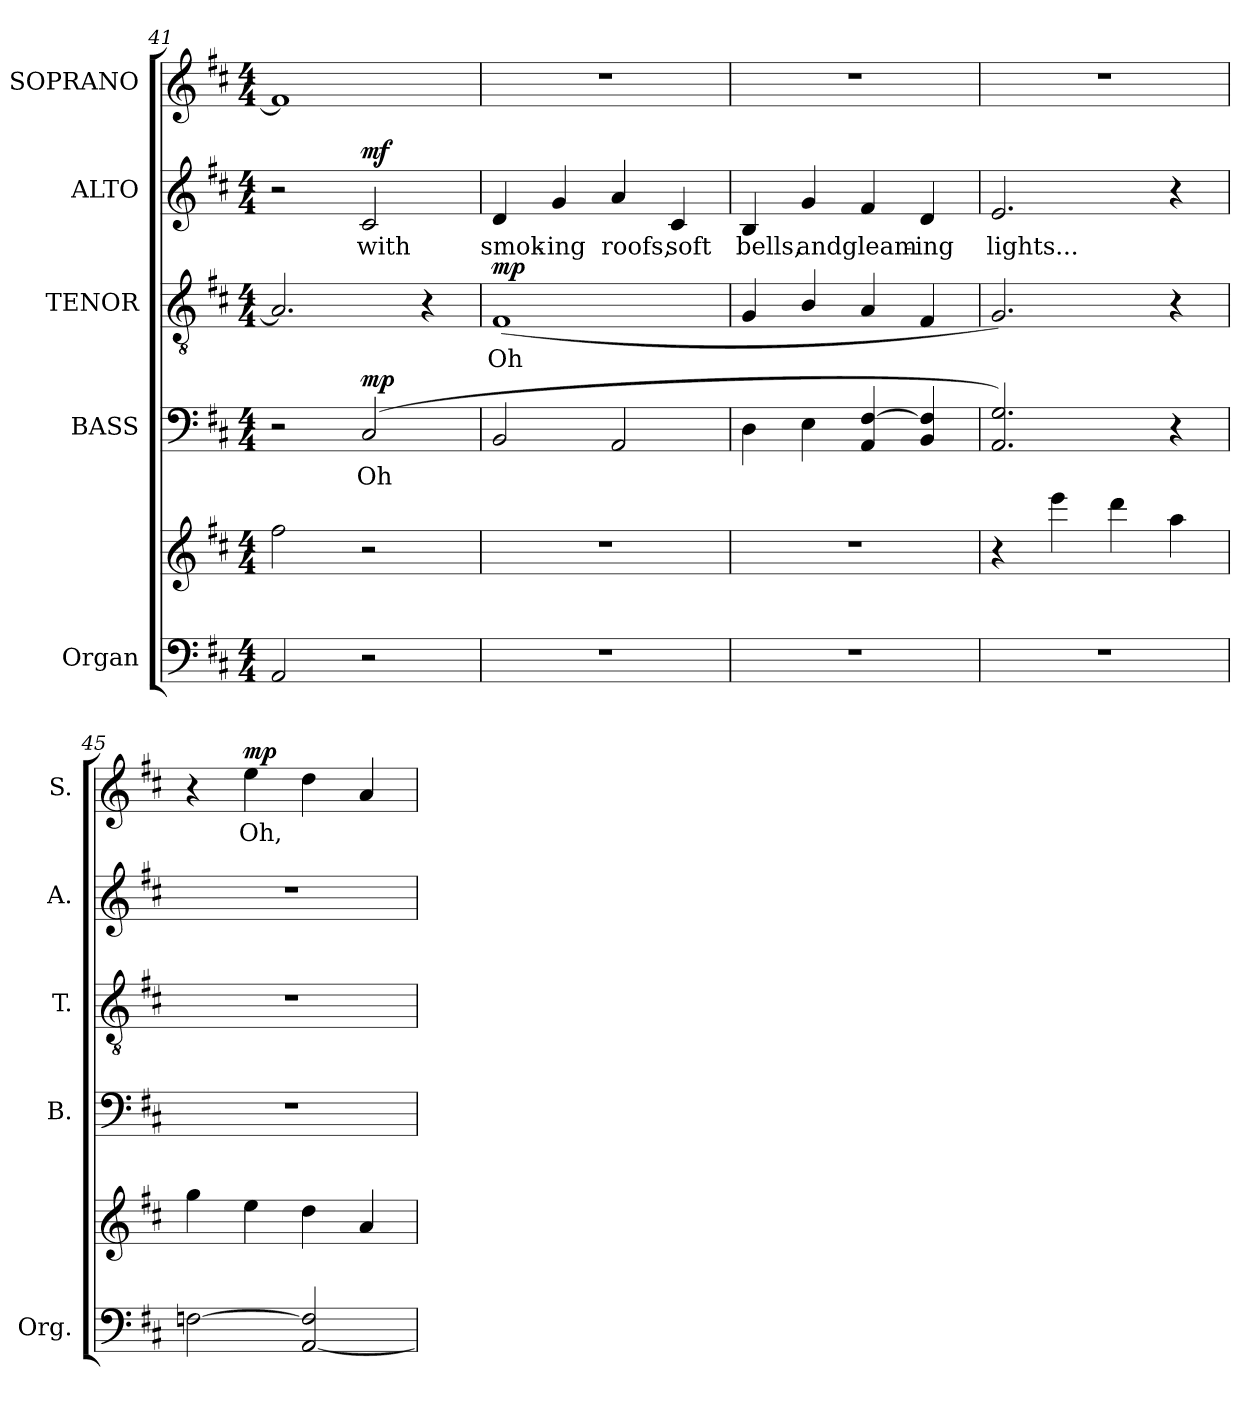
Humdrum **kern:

**kern	**kern	**kern	**text	**dynam	**kern	**text	**dynam	**kern	**text	**dynam	**kern	**text	**dynam
*part5	*part5	*part4	*part4	*part4	*part3	*part3	*part3	*part2	*part2	*part2	*part1	*part1	*part1
*staff6	*staff5	*staff4	*staff4	*staff4	*staff3	*staff3	*staff3	*staff2	*staff2	*staff2	*staff1	*staff1	*staff1
*I"Organ	*	*I"BASS	*	*	*I"TENOR	*	*	*I"ALTO	*	*	*I"SOPRANO	*	*
*I'Org.	*	*I'B.	*	*	*I'T.	*	*	*I'A.	*	*	*I'S.	*	*
!!LO:PB:g=z
*clefF4	*clefG2	*clefF4	*	*	*clefGv2	*	*	*clefG2	*	*	*clefG2	*	*
*	*	*	*	*	*ITrd7c12	*	*	*	*	*	*	*	*
*k[f#c#]	*k[f#c#]	*k[f#c#]	*	*	*k[f#c#]	*	*	*k[f#c#]	*	*	*k[f#c#]	*	*
*D:	*D:	*D:	*	*	*D:	*	*	*D:	*	*	*D:	*	*
*M4/4	*M4/4	*M4/4	*	*	*M4/4	*	*	*M4/4	*	*	*M4/4	*	*
=41	=41	=41	=41	=41	=41	=41	=41	=41	=41	=41	=41	=41	=41
2AAi/	2ff#i\	2r	.	.	2.AAi/]	.	.	2r	.	.	1f#i]	.	.
!	!	!	!LO:LY:b:color=#000000	!	!	!	!	!	!	!	!	!	!
!	!	!	!	!	!	!	!	!	!LO:LY:b:color=#000000	!	!	!	!
2r	2r	(2C#i/	Oh	mp	.	.	.	2c#i/	with	mf	.	.	.
.	.	.	.	.	4r	.	.	.	.	.	.	.	.
=42	=42	=42	=42	=42	=42	=42	=42	=42	=42	=42	=42	=42	=42
!	!	!	!	!	!	!LO:LY:b:color=#000000	!	!	!	!	!	!	!
!	!	!	!	!	!	!	!	!	!LO:LY:b:color=#000000	!	!	!	!
1r	1r	2BBi/	.	.	(1FF#i	Oh	mp	4di/	smok-	.	1r	.	.
!	!	!	!	!	!	!	!	!	!LO:LY:b:color=#000000	!	!	!	!
.	.	.	.	.	.	.	.	4gi/	-ing	.	.	.	.
!	!	!	!	!	!	!	!	!	!LO:LY:b:color=#000000	!	!	!	!
.	.	2AAi/	.	.	.	.	.	4ai/	roofs,	.	.	.	.
!	!	!	!	!	!	!	!	!	!LO:LY:b:color=#000000	!	!	!	!
.	.	.	.	.	.	.	.	4c#i/	soft	.	.	.	.
=43	=43	=43	=43	=43	=43	=43	=43	=43	=43	=43	=43	=43	=43
!	!	!	!	!	!	!	!	!	!LO:LY:b:color=#000000	!	!	!	!
1r	1r	4Di\	.	.	4GGi/	.	.	4Bi/	bells,	.	1r	.	.
!	!	!	!	!	!	!	!	!	!LO:LY:b:color=#000000	!	!	!	!
.	.	4Ei\	.	.	4BBi/	.	.	4gi/	and	.	.	.	.
!	!	!	!	!	!	!	!	!	!LO:LY:b:color=#000000	!	!	!	!
.	.	4AAi/ [4F#i	.	.	4AAi/	.	.	4f#i/	gleam-	.	.	.	.
!	!	!	!	!	!	!	!	!	!LO:LY:b:color=#000000	!	!	!	!
.	.	4BBi/ 4F#i]	.	.	4FF#i/	.	.	4di/	-ing	.	.	.	.
=44	=44	=44	=44	=44	=44	=44	=44	=44	=44	=44	=44	=44	=44
!	!	!	!	!	!	!	!	!	!LO:LY:b:color=#000000	!	!	!	!
1r	4r	2.AAi/ 2.Gi)	.	.	2.GGi/)	.	.	2.ei/	lights...	.	1r	.	.
.	4eeei\	.	.	.	.	.	.	.	.	.	.	.	.
.	4dddi\	.	.	.	.	.	.	.	.	.	.	.	.
.	4aai\	4r	.	.	4r	.	.	4r	.	.	.	.	.
=45	=45	=45	=45	=45	=45	=45	=45	=45	=45	=45	=45	=45	=45
[2Fni\	4ggi\	1r	.	.	1r	.	.	1r	.	.	4r	.	.
!	!	!	!	!	!	!	!	!	!	!	!	!LO:LY:b:color=#000000	!
.	4eei\	.	.	.	.	.	.	.	.	.	4eei\	Oh,	mp
[2AAi/ 2Fi]	4ddi\	.	.	.	.	.	.	.	.	.	4ddi\	.	.
.	4ai/	.	.	.	.	.	.	.	.	.	4ai/	.	.
=	=	=	=	=	=	=	=	=	=	=	=	=	=
*-	*-	*-	*-	*-	*-	*-	*-	*-	*-	*-	*-	*-	*-
